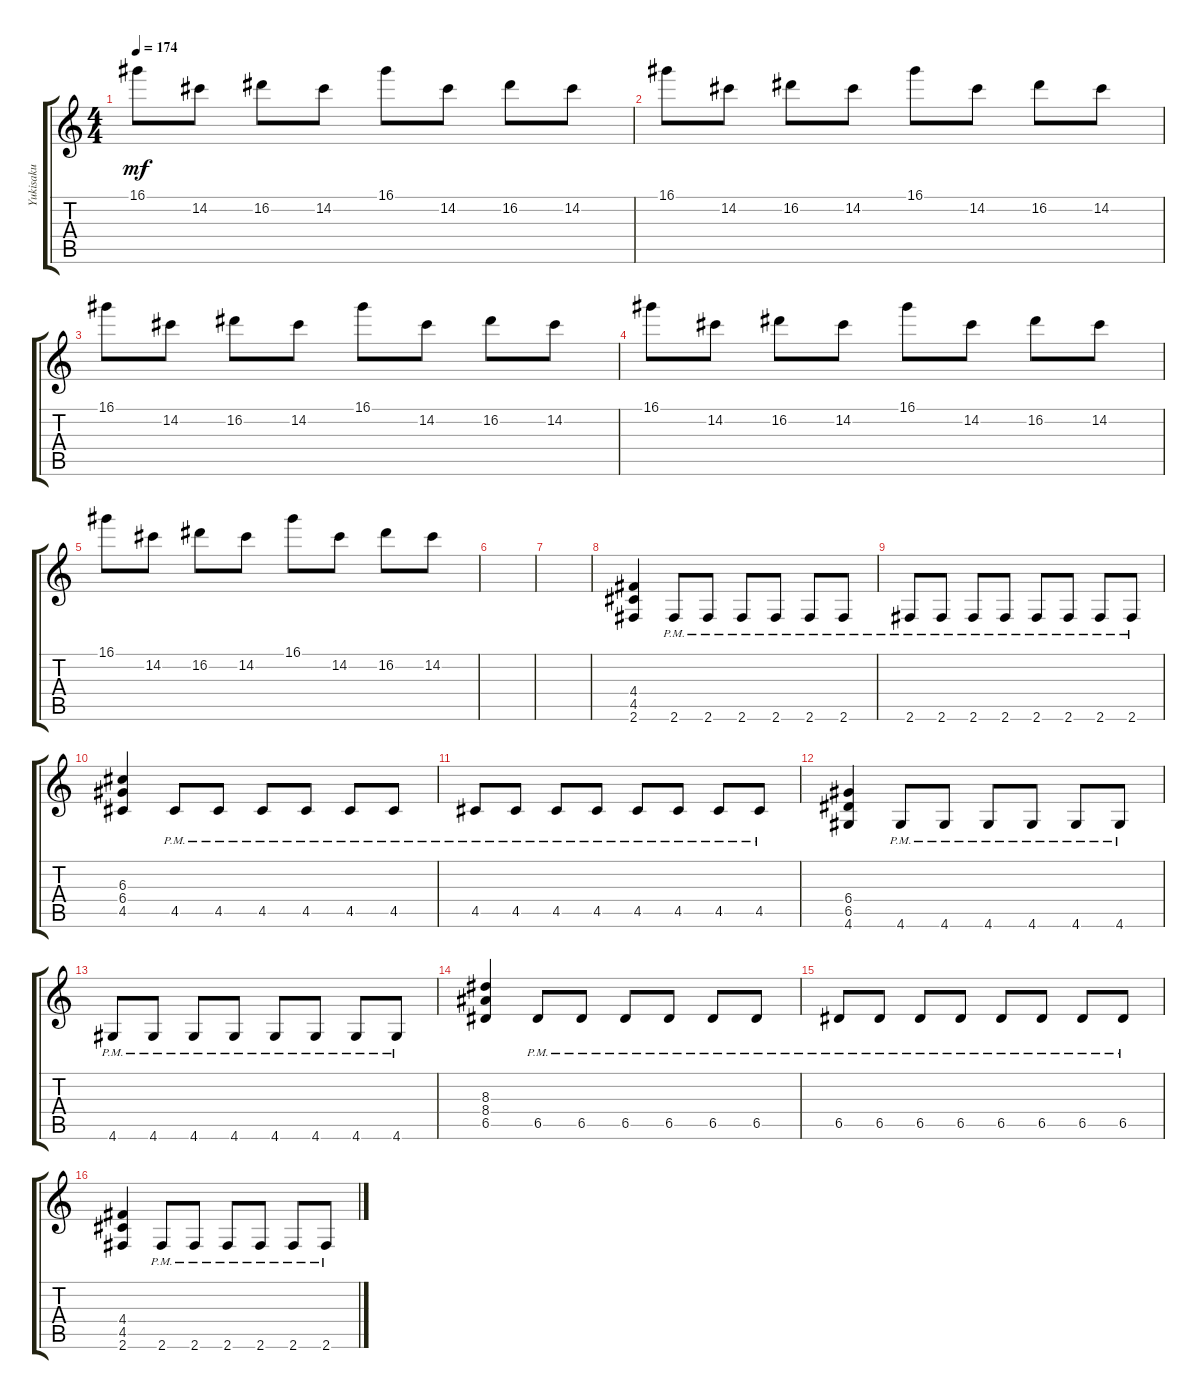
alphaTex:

\track ("Yukisaku" "Yukisaku") {instrument overdrivenguitar}
\staff {score tabs}
\tuning (E4 B3 G3 D3 A2 E2) {hide}
\ts (4 4)
\tempo 174
\clef g2
\ks c
16.1.8{dy mf} 14.2.8 16.2.8 14.2.8 16.1.8 14.2.8 16.2.8 14.2.8 |
16.1.8 14.2.8 16.2.8 14.2.8 16.1.8 14.2.8 16.2.8 14.2.8 |
16.1.8 14.2.8 16.2.8 14.2.8 16.1.8 14.2.8 16.2.8 14.2.8 |
16.1.8 14.2.8 16.2.8 14.2.8 16.1.8 14.2.8 16.2.8 14.2.8 |
16.1.8 14.2.8 16.2.8 14.2.8 16.1.8 14.2.8 16.2.8 14.2.8 |
|
|
(4.4 4.5 2.6).4 2.6{pm}.8 2.6{pm}.8 2.6{pm}.8 2.6{pm}.8 2.6{pm}.8 2.6{pm}.8 |
2.6{pm}.8 2.6{pm}.8 2.6{pm}.8 2.6{pm}.8 2.6{pm}.8 2.6{pm}.8 2.6{pm}.8 2.6{pm}.8 |
(6.3 6.4 4.5).4 4.5{pm}.8 4.5{pm}.8 4.5{pm}.8 4.5{pm}.8 4.5{pm}.8 4.5{pm}.8 |
4.5{pm}.8 4.5{pm}.8 4.5{pm}.8 4.5{pm}.8 4.5{pm}.8 4.5{pm}.8 4.5{pm}.8 4.5{pm}.8 |
(6.4 6.5 4.6).4 4.6{pm}.8 4.6{pm}.8 4.6{pm}.8 4.6{pm}.8 4.6{pm}.8 4.6{pm}.8 |
4.6{pm}.8 4.6{pm}.8 4.6{pm}.8 4.6{pm}.8 4.6{pm}.8 4.6{pm}.8 4.6{pm}.8 4.6{pm}.8 |
(8.3 8.4 6.5).4 6.5{pm}.8 6.5{pm}.8 6.5{pm}.8 6.5{pm}.8 6.5{pm}.8 6.5{pm}.8 |
6.5{pm}.8 6.5{pm}.8 6.5{pm}.8 6.5{pm}.8 6.5{pm}.8 6.5{pm}.8 6.5{pm}.8 6.5{pm}.8 |
(4.4 4.5 2.6).4 2.6{pm}.8 2.6{pm}.8 2.6{pm}.8 2.6{pm}.8 2.6{pm}.8 2.6{pm}.8
